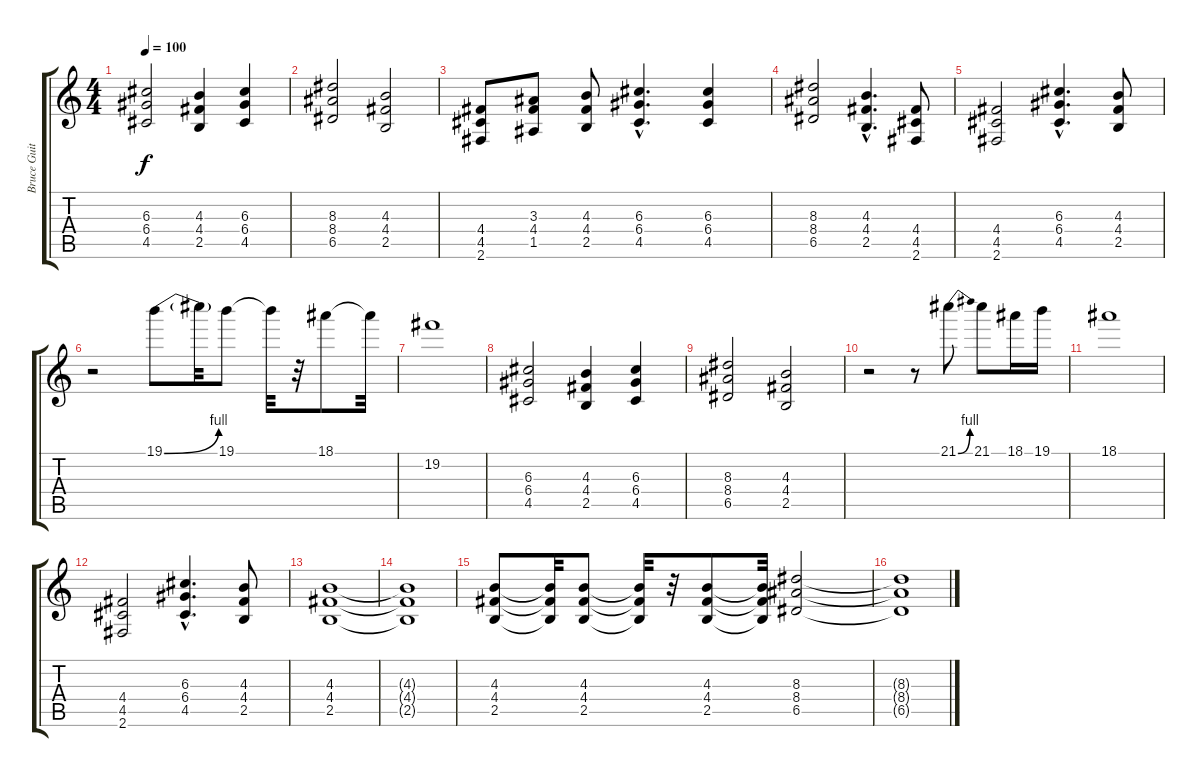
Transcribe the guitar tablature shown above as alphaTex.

\track ("Bruce Guitar" "Bruce Guit") {instrument distortionguitar}
\staff {score tabs}
\tuning (E4 B3 G3 D3 A2 E2) {hide}
\ts (4 4)
\tempo 100
\clef g2
\ks c
(6.3{t} 6.4{t} 4.5{t}).2{dy f} (4.3 4.4 2.5).4 (6.3 6.4 4.5).4 |
(8.3 8.4 6.5).2 (4.3 4.4 2.5).2 |
(4.4 4.5 2.6).8 (3.3 4.4 1.5).8 (4.3 4.4 2.5).8 (6.3{hac} 6.4{hac} 4.5{hac}).4{d} (6.3 6.4 4.5).4 |
(8.3 8.4 6.5).2 (4.3{hac} 4.4{hac} 2.5{hac}).4{d} (4.4 4.5 2.6).8 |
(4.4 4.5 2.6).2 (6.3{hac} 6.4{hac} 4.5{hac}).4{d} (4.3 4.4 2.5).8 |
r.2 19.1{be (bend 0 0 60 4)}.8 19.1{t}.32 19.1.8 19.1{t}.32 r.32 18.1.8 18.1{t}.32 |
19.2.1 |
(6.3 6.4 4.5).2 (4.3 4.4 2.5).4 (6.3 6.4 4.5).4 |
(8.3 8.4 6.5).2 (4.3 4.4 2.5).2 |
r.2 r.8 21.1{be (bend 0 0 60 4)}.8 21.1.8 18.1.16 19.1.16 |
18.1.1 |
(4.4 4.5 2.6).2 (6.3{hac} 6.4{hac} 4.5{hac}).4{d} (4.3 4.4 2.5).8 |
(4.3 4.4 2.5).1 |
(4.3{t} 4.4{t} 2.5{t}).1 |
(4.3 4.4 2.5).8 (4.3{t} 4.4{t} 2.5{t}).32 (4.3 4.4 2.5).8 (4.3{t} 4.4{t} 2.5{t}).32 r.32 (4.3 4.4 2.5).8 (4.3{t} 4.4{t} 2.5{t}).32 (8.3 8.4 6.5).2 |
(8.3{t} 8.4{t} 6.5{t}).1
